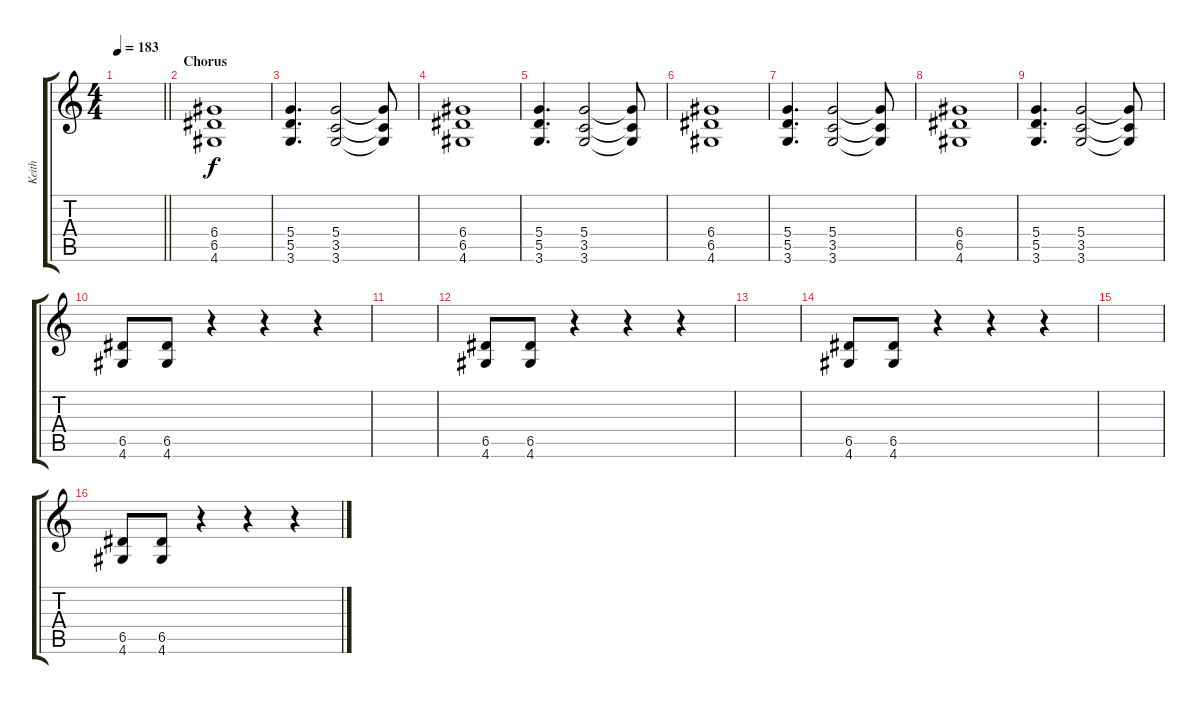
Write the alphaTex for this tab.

\track ("Keith" "Keith") {instrument distortionguitar}
\staff {score tabs}
\tuning (E4 B3 G3 D3 A2 E2) {hide}
\ts (4 4)
\tempo 183
\clef g2
\barLineRight lightlight
\ks c
|
\section ("" "Chorus")
(6.4 6.5 4.6).1 |
(5.4 5.5 3.6).4{d} (5.4 3.5 3.6).2 (5.4{t} 3.5{t} 3.6{t}).8 |
(6.4 6.5 4.6).1 |
(5.4 5.5 3.6).4{d} (5.4 3.5 3.6).2 (5.4{t} 3.5{t} 3.6{t}).8 |
(6.4 6.5 4.6).1 |
(5.4 5.5 3.6).4{d} (5.4 3.5 3.6).2 (5.4{t} 3.5{t} 3.6{t}).8 |
(6.4 6.5 4.6).1 |
(5.4 5.5 3.6).4{d} (5.4 3.5 3.6).2 (5.4{t} 3.5{t} 3.6{t}).8 |
(6.5 4.6).8 (6.5 4.6).8 r.4 r.4 r.4 |
|
(6.5 4.6).8 (6.5 4.6).8 r.4 r.4 r.4 |
|
(6.5 4.6).8 (6.5 4.6).8 r.4 r.4 r.4 |
|
(6.5 4.6).8 (6.5 4.6).8 r.4 r.4 r.4
